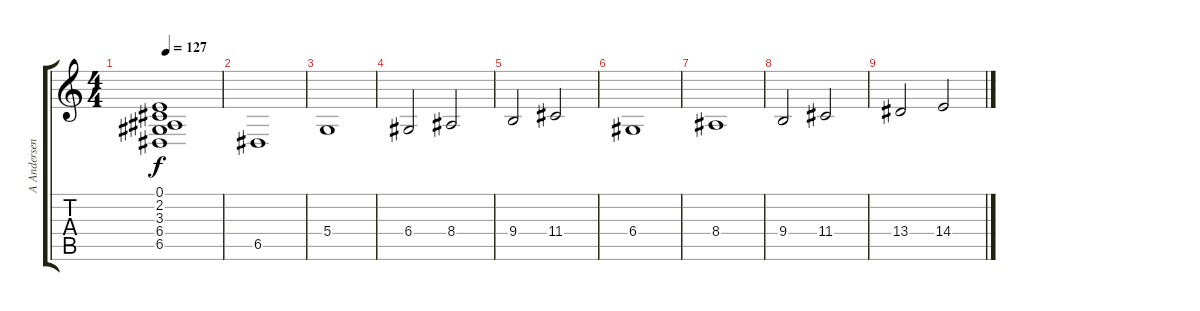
\track ("A Andersen" "A Andersen") {instrument churchorgan}
\staff {score tabs}
\tuning (E4 B3 G3 D3 A2 E2) {hide}
\ts (4 4)
\tempo 127
\clef g2
\ks c
(0.1 2.2{t} 3.3{t} 6.4{t} 6.5{t}).1{dy f} |
6.5.1 |
5.4.1 |
6.4.2 8.4.2 |
9.4.2 11.4.2 |
6.4.1 |
8.4.1 |
9.4.2 11.4.2 |
13.4.2 14.4.2
